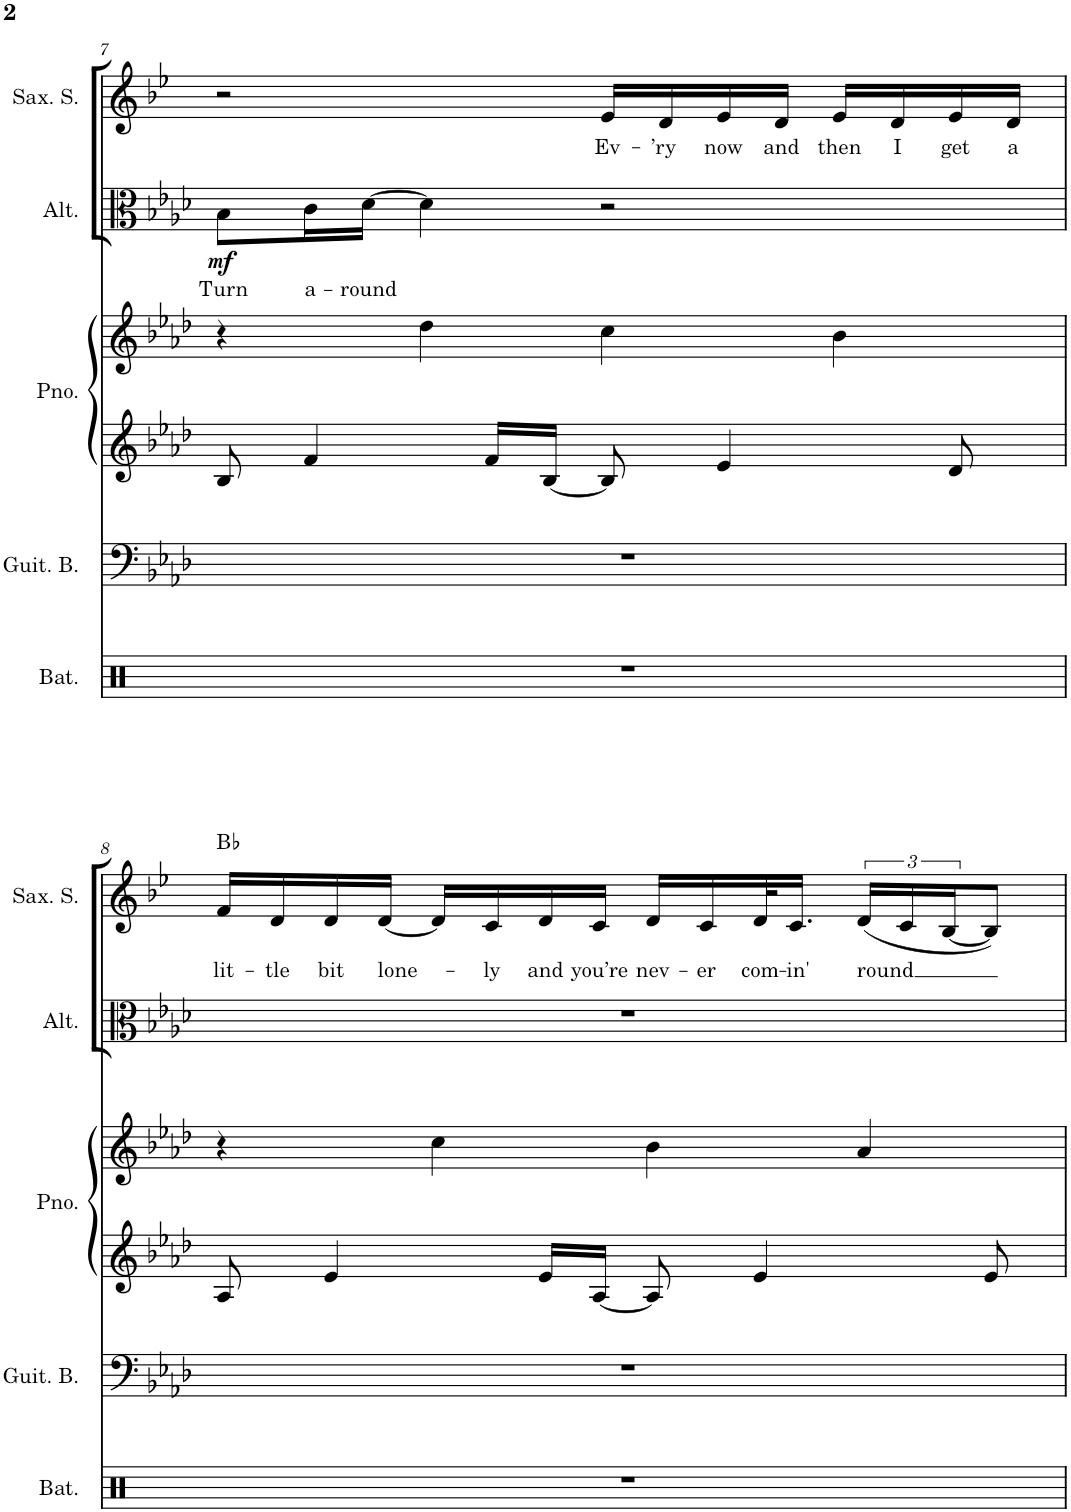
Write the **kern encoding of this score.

**kern	**kern	**kern	**kern	**kern	**text	**dynam	**kern	**text	**harte
*part5	*part4	*part3	*part3	*part2	*part2	*part2	*part1	*part1	*part1
*staff6	*staff5	*staff4	*staff3	*staff2	*staff2	*staff2	*staff1	*staff1	*
*I"Set de batterie	*I"Guitare basse	*I"Piano	*	*I"Altos	*	*	*I"Saxophone soprano	*	*
*I'Bat.	*I'Guit. B.	*I'Pno.	*	*I'Alt.	*	*	*I'Sax. S.	*	*
!!LO:PB:g=z
*clefX	*clefF4	*clefG2	*clefG2	*clefC3	*	*	*clefG2	*	*
*	*Trd7c12	*	*	*	*	*	*Trd1c2	*	*
*k[]	*k[b-e-a-d-]	*k[b-e-a-d-]	*k[b-e-a-d-]	*k[b-e-a-d-]	*	*	*k[b-e-]	*	*
*M4/4	*M4/4	*M4/4	*M4/4	*M4/4	*	*	*M4/4	*	*
=7	=7	=7	=7	=7	=7	=7	=7	=7	=7
!	!	!	!	!	!LO:LY:b	!LO:DY:b	!	!	!
1r	1r	8B-/	4r	8B-\L	Turn	mf	2r	.	.
!	!	!	!	!	!LO:LY:b	!	!	!	!
.	.	4f/	.	16c\L	a-	.	.	.	.
!	!	!	!	!	!LO:LY:b	!	!	!	!
.	.	.	.	[16d-\JJ	-round	.	.	.	.
.	.	.	4dd-\	4d-\]	.	.	.	.	.
.	.	16f/LL	.	.	.	.	.	.	.
.	.	[16B-/JJ	.	.	.	.	.	.	.
!	!	!	!	!	!	!	!	!LO:LY:b	!
.	.	8B-/]	4cc\	2r	.	.	16e-/LL	Ev-	.
!	!	!	!	!	!	!	!	!LO:LY:b	!
.	.	.	.	.	.	.	16d/	-’ry	.
!	!	!	!	!	!	!	!	!LO:LY:b	!
.	.	4e-/	.	.	.	.	16e-/	now	.
!	!	!	!	!	!	!	!	!LO:LY:b	!
.	.	.	.	.	.	.	16d/JJ	and	.
!	!	!	!	!	!	!	!	!LO:LY:b	!
.	.	.	4b-\	.	.	.	16e-/LL	then	.
!	!	!	!	!	!	!	!	!LO:LY:b	!
.	.	.	.	.	.	.	16d/	I	.
!	!	!	!	!	!	!	!	!LO:LY:b	!
.	.	8d-/	.	.	.	.	16e-/	get	.
!	!	!	!	!	!	!	!	!LO:LY:b	!
.	.	.	.	.	.	.	16d/JJ	a	.
!!LO:LB:g=z
=8	=8	=8	=8	=8	=8	=8	=8	=8	=8
!	!	!	!	!	!	!	!	!LO:LY:b	!
1r	1r	8A-/	4r	1r	.	.	16f/LL	lit-	Bb:maj
!	!	!	!	!	!	!	!	!LO:LY:b	!
.	.	.	.	.	.	.	16d/	-tle	.
!	!	!	!	!	!	!	!	!LO:LY:b	!
.	.	4e-/	.	.	.	.	16d/	bit	.
!	!	!	!	!	!	!	!	!LO:LY:b	!
.	.	.	.	.	.	.	[16d/JJ	lone-	.
.	.	.	4cc\	.	.	.	16d/LL]	.	.
!	!	!	!	!	!	!	!	!LO:LY:b	!
.	.	.	.	.	.	.	16c/	-ly	.
!	!	!	!	!	!	!	!	!LO:LY:b	!
.	.	16e-/LL	.	.	.	.	16d/	and	.
!	!	!	!	!	!	!	!	!LO:LY:b	!
.	.	[16A-/JJ	.	.	.	.	16c/JJ	you’re	.
!	!	!	!	!	!	!	!	!LO:LY:b	!
.	.	8A-/]	4b-\	.	.	.	16d/LL	nev-	.
!	!	!	!	!	!	!	!	!LO:LY:b	!
.	.	.	.	.	.	.	16c/	-er	.
!	!	!	!	!	!	!	!	!LO:LY:b	!
.	.	4e-/	.	.	.	.	32d/L	com-	.
!	!	!	!	!	!	!	!	!LO:LY:b	!
.	.	.	.	.	.	.	16.c/JJ	in'	.
!	!	!	!	!	!	!	!	!LO:LY:b	!
.	.	.	4a-/	.	.	.	(24d/LL	round	.
.	.	.	.	.	.	.	24c/	.	.
.	.	.	.	.	.	.	[24B-/J	.	.
.	.	8e-/	.	.	.	.	8B-/J])	.	.
=	=	=	=	=	=	=	=	=	=
*-	*-	*-	*-	*-	*-	*-	*-	*-	*-
